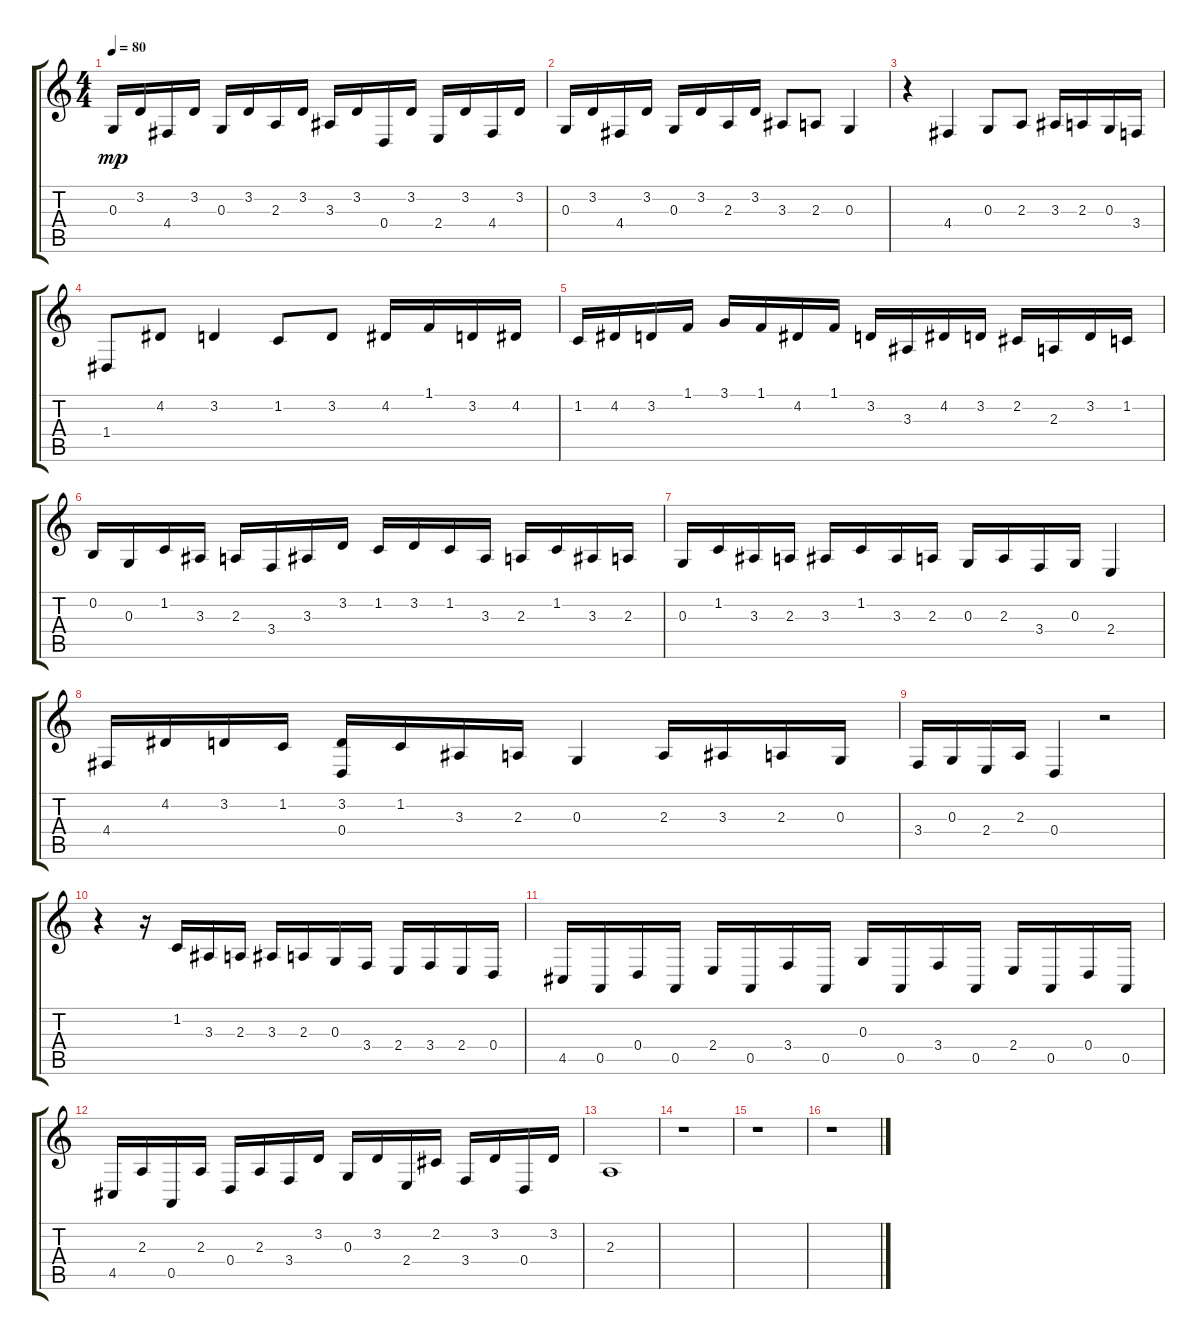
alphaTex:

\track "" {instrument churchorgan}
\staff {score tabs}
\tuning (E4 B3 G3 D3 A2 D2) {hide}
\ts (4 4)
\tempo 80
\clef g2
\ks c
0.3.16{dy mp} 3.2.16 4.4.16 3.2.16 0.3.16 3.2.16 2.3.16 3.2.16 3.3.16 3.2.16 0.4.16 3.2.16 2.4.16 3.2.16 4.4.16 3.2.16 |
0.3.16 3.2.16 4.4.16 3.2.16 0.3.16 3.2.16 2.3.16 3.2.16 3.3.8 2.3.8 0.3.4 |
r.4 4.4.4 0.3.8 2.3.8 3.3.16 2.3.16 0.3.16 3.4.16 |
1.4.8 4.2.8 3.2.4 1.2.8 3.2.8 4.2.16 1.1.16 3.2.16 4.2.16 |
1.2.16 4.2.16 3.2.16 1.1.16 3.1.16 1.1.16 4.2.16 1.1.16 3.2.16 3.3.16 4.2.16 3.2.16 2.2.16 2.3.16 3.2.16 1.2.16 |
0.2.16 0.3.16 1.2.16 3.3.16 2.3.16 3.4.16 3.3.16 3.2.16 1.2.16 3.2.16 1.2.16 3.3.16 2.3.16 1.2.16 3.3.16 2.3.16 |
0.3.16 1.2.16 3.3.16 2.3.16 3.3.16 1.2.16 3.3.16 2.3.16 0.3.16 2.3.16 3.4.16 0.3.16 2.4.4 |
4.4.16 4.2.16 3.2.16 1.2.16 (3.2 0.4).16 1.2.16 3.3.16 2.3.16 0.3.4 2.3.16 3.3.16 2.3.16 0.3.16 |
3.4.16 0.3.16 2.4.16 2.3.16 0.4.4 r.2 |
r.4 r.16 1.2.16 3.3.16 2.3.16 3.3.16 2.3.16 0.3.16 3.4.16 2.4.16 3.4.16 2.4.16 0.4.16 |
4.5.16 0.5.16 0.4.16 0.5.16 2.4.16 0.5.16 3.4.16 0.5.16 0.3.16 0.5.16 3.4.16 0.5.16 2.4.16 0.5.16 0.4.16 0.5.16 |
4.5.16 2.3.16 0.5.16 2.3.16 0.4.16 2.3.16 3.4.16 3.2.16 0.3.16 3.2.16 2.4.16 2.2.16 3.4.16 3.2.16 0.4.16 3.2.16 |
2.3.1 |
r.1 |
r.1 |
r.1
